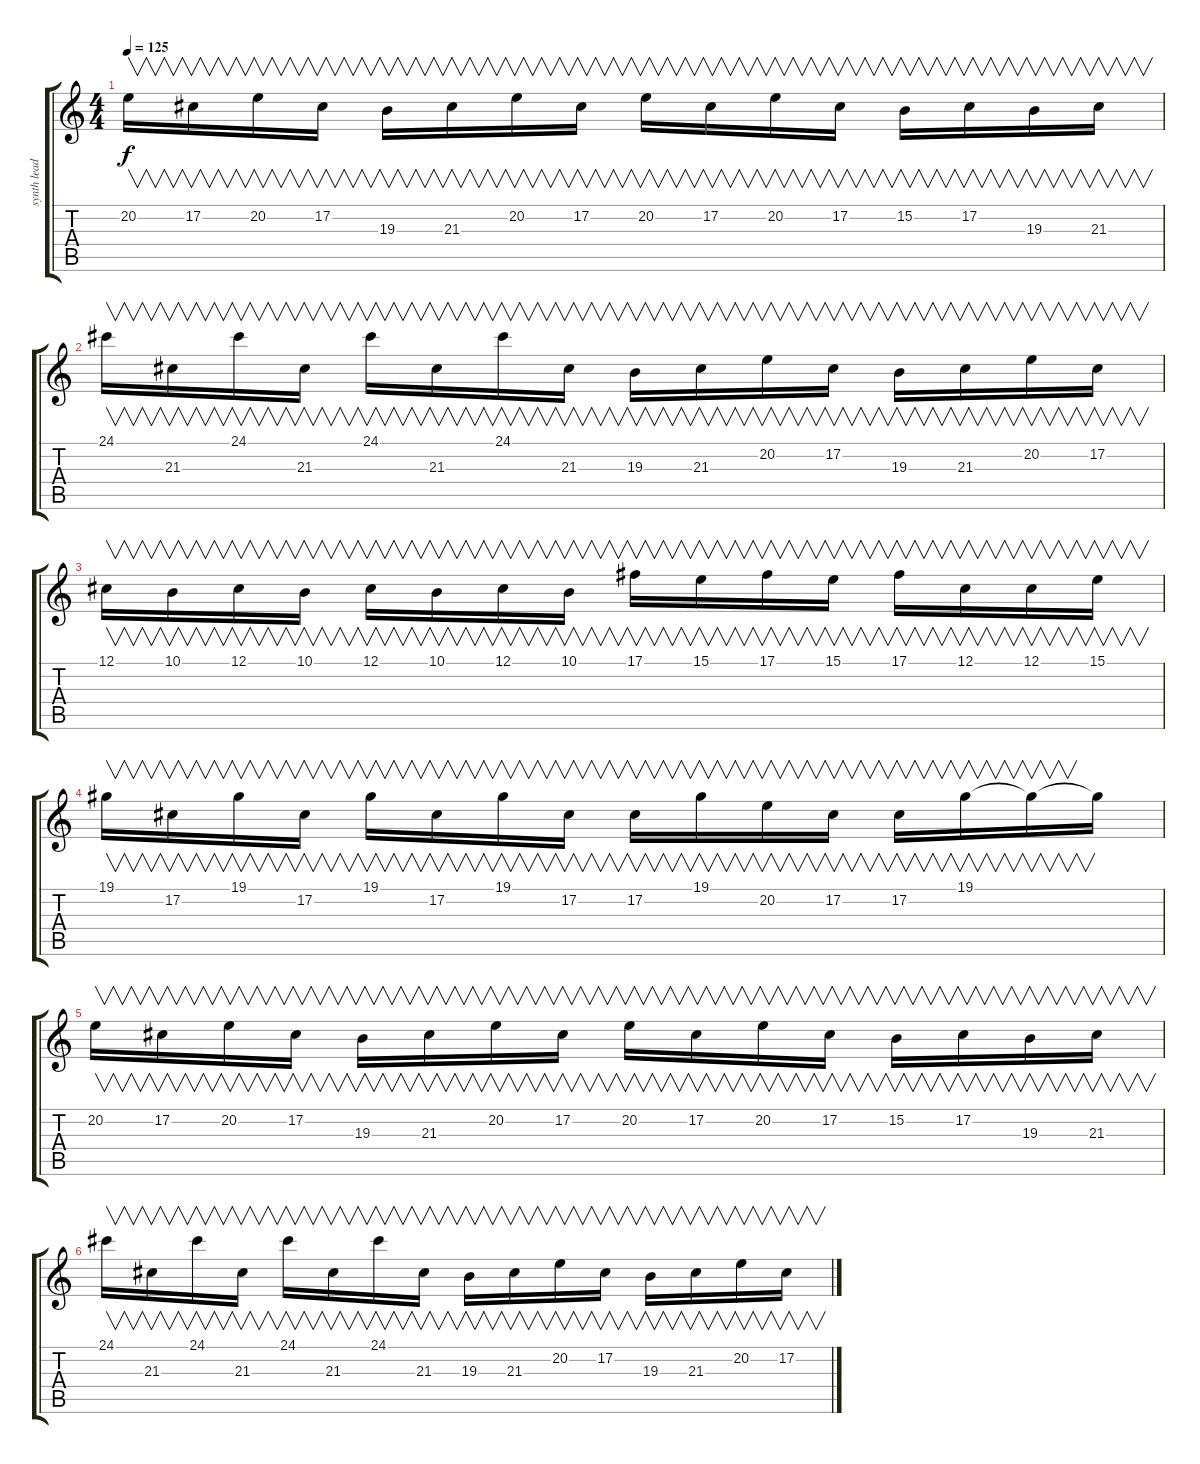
\track ("synth lead 1" "synth lead") {instrument lead2sawtooth}
\staff {score tabs}
\tuning (Db4 Ab3 E3 B2 Gb2 B1) {hide}
\ts (4 4)
\tempo 125
\clef g2
\ks c
20.2.16{v dy f} 17.2.16{v} 20.2.16{v} 17.2.16{v} 19.3.16{v} 21.3.16{v} 20.2.16{v} 17.2.16{v} 20.2.16{v} 17.2.16{v} 20.2.16{v} 17.2.16{v} 15.2.16{v} 17.2.16{v} 19.3.16{v} 21.3.16{v} |
24.1.16{v} 21.3.16{v} 24.1.16{v} 21.3.16{v} 24.1.16{v} 21.3.16{v} 24.1.16{v} 21.3.16{v} 19.3.16{v} 21.3.16{v} 20.2.16{v} 17.2.16{v} 19.3.16{v} 21.3.16{v} 20.2.16{v} 17.2.16{v} |
12.1.16{v} 10.1.16{v} 12.1.16{v} 10.1.16{v} 12.1.16{v} 10.1.16{v} 12.1.16{v} 10.1.16{v} 17.1.16{v} 15.1.16{v} 17.1.16{v} 15.1.16{v} 17.1.16{v} 12.1.16{v} 12.1.16{v} 15.1.16{v} |
19.1.16{v instrument lead2sawtooth} 17.2.16{v} 19.1.16{v} 17.2.16{v} 19.1.16{v} 17.2.16{v} 19.1.16{v} 17.2.16{v} 17.2.16{v} 19.1.16{v} 20.2.16{v} 17.2.16{v} 17.2.16{v} 19.1.16{v} 19.1{t}.16{v} 19.1{t}.16 |
20.2.16{v} 17.2.16{v} 20.2.16{v} 17.2.16{v} 19.3.16{v} 21.3.16{v} 20.2.16{v} 17.2.16{v} 20.2.16{v} 17.2.16{v} 20.2.16{v} 17.2.16{v} 15.2.16{v} 17.2.16{v} 19.3.16{v} 21.3.16{v} |
24.1.16{v} 21.3.16{v} 24.1.16{v} 21.3.16{v} 24.1.16{v} 21.3.16{v} 24.1.16{v} 21.3.16{v} 19.3.16{v} 21.3.16{v} 20.2.16{v} 17.2.16{v} 19.3.16{v} 21.3.16{v} 20.2.16{v} 17.2.16{v}
